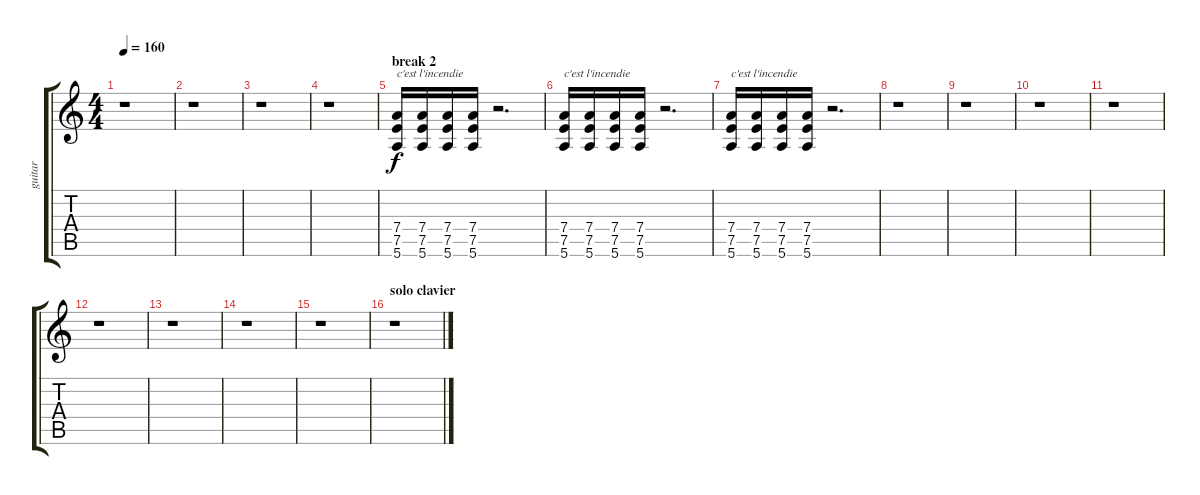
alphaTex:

\track ("guitar" "guitar") {instrument distortionguitar}
\staff {score tabs}
\tuning (E4 B3 G3 D3 A2 E2) {hide}
\ts (4 4)
\tempo 160
\clef g2
\ks c
r.1{dy f} |
r.1 |
r.1 |
r.1 |
\section ("" "break 2")
(7.4 7.5 5.6).16{txt "c'est l'incendie"} (7.4 7.5 5.6).16 (7.4 7.5 5.6).16 (7.4 7.5 5.6).16 r.2{d} |
(7.4 7.5 5.6).16{txt "c'est l'incendie"} (7.4 7.5 5.6).16 (7.4 7.5 5.6).16 (7.4 7.5 5.6).16 r.2{d} |
(7.4 7.5 5.6).16{txt "c'est l'incendie"} (7.4 7.5 5.6).16 (7.4 7.5 5.6).16 (7.4 7.5 5.6).16 r.2{d} |
r.1 |
r.1 |
r.1 |
r.1 |
r.1 |
r.1 |
r.1 |
r.1 |
\section ("" "solo clavier")
r.1
